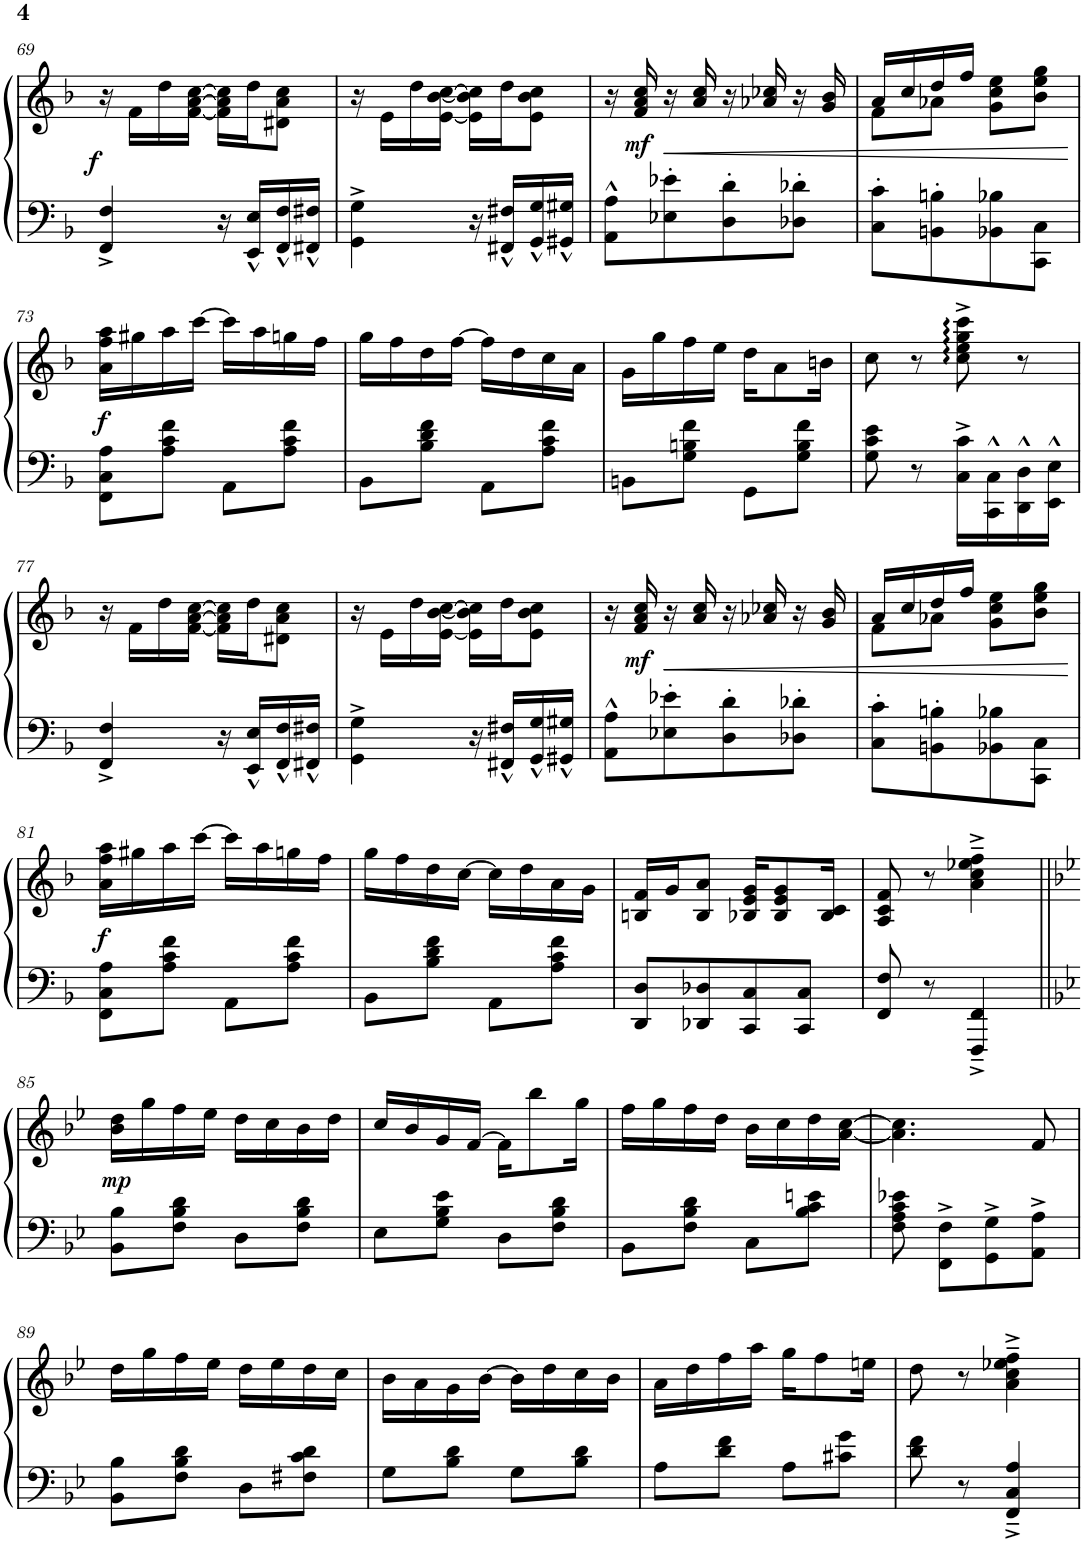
**kern	**kern	**dynam
*part1	*part1	*part1
*staff2	*staff1	*staff1/2
*I"Piano	*	*
*I'Pno.	*	*
!!LO:PB:g=z
*clefF4	*clefG2	*
*k[b-]	*k[b-]	*
*M2/4	*M2/4	*
=69	=69	=69
!	!	!LO:DY:b
4FF/^ 4F/^	16r	f
.	16f\LL	.
.	16dd\	.
.	[<16f\ [>16a\ [16cc\JJ	.
16r	16f\] 16a\] 16cc\]LL	.
16EE/^^ 16E/^^LL	16dd\J	.
16FF/^^ 16F/^^	8d#X\ 8a\ 8cc\J	.
16FF#X/^^ 16F#X/^^JJ	.	.
=70	=70	=70
4GG\^ 4G\^	16r	.
.	16e\LL	.
.	16dd\	.
.	[<16e\ [<16b-\ [16cc\JJ	.
16r	16e\] 16b-\] 16cc\]LL	.
16FF#X/^^ 16F#X/^^LL	16dd\J	.
16GG/^^ 16G/^^	8e\ 8b-\ 8cc\J	.
16GG#X/^^ 16G#X/^^JJ	.	.
=71	=71	=71
8AA\^^ 8A\^^L	16r	.
!	!	!LO:DY:b
.	16f/ 16a/ 16cc/	mf
!	!	!LO:HP:b
8E-X\' 8e-X\'	16r	<
.	16a/ 16cc/	.
8D\' 8d\'	16r	.
.	16a-X/ 16cc-X/	.
8D-X\' 8d-X\'J	16r	.
.	16g/ 16b-/	.
=72	=72	=72
*	*^	*
8C\' 8c\'L	8f\L	16a/LL	.
.	.	16cc/	.
8BBn\' 8Bn\'	8a-X\J	16dd/	.
.	.	16ff/JJ	.
8BB-X\ 8B-X\	8g\ 8cc\ 8ee\L	4ryy	.
8CC\ 8C\J	8b-\ 8ee\ 8gg\J	.	.
*	*v	*v	*
.	.	[
!!LO:LB:g=z
=73	=73	=73
!	!	!LO:DY:b
8FF\ 8C\ 8A\L	16a\ 16ff\ 16aa\LL	f
.	16gg#X\	.
8A\ 8c\ 8f\J	16aa\	.
.	[16ccc\JJ	.
8AA\L	16ccc\LL]	.
.	16aa\	.
8A\ 8c\ 8f\J	16ggn\	.
.	16ff\JJ	.
=74	=74	=74
8BB-\L	16gg\LL	.
.	16ff\	.
8B-\ 8d\ 8f\J	16dd\	.
.	[16ff\JJ	.
8AA\L	16ff\LL]	.
.	16dd\	.
8A\ 8c\ 8f\J	16cc\	.
.	16a\JJ	.
=75	=75	=75
8BBn\L	16g\LL	.
.	16gg\	.
8G\ 8Bn\ 8f\J	16ff\	.
.	16ee\JJ	.
8GG\L	16dd\KL	.
.	8a\	.
8G\ 8B\ 8f\J	.	.
.	16bn\Jk	.
=76	=76	=76
8G\ 8c\ 8e\	8cc\	.
8r	8r	.
16C\^ 16c\^LL	8cc\^ 8ee\^ 8gg\^ 8ccc\^	.
16CC\^^ 16C\^^	.	.
16DD\^^ 16D\^^	8r	.
16EE\^^ 16E\^^JJ	.	.
!!LO:LB:g=z
=77	=77	=77
4FF/^ 4F/^	16r	.
.	16f\LL	.
.	16dd\	.
.	[<16f\ [>16a\ [16cc\JJ	.
16r	16f\] 16a\] 16cc\]LL	.
16EE/^^ 16E/^^LL	16dd\J	.
16FF/^^ 16F/^^	8d#X\ 8a\ 8cc\J	.
16FF#X/^^ 16F#X/^^JJ	.	.
=78	=78	=78
4GG\^ 4G\^	16r	.
.	16e\LL	.
.	16dd\	.
.	[<16e\ [<16b-\ [16cc\JJ	.
16r	16e\] 16b-\] 16cc\]LL	.
16FF#X/^^ 16F#X/^^LL	16dd\J	.
16GG/^^ 16G/^^	8e\ 8b-\ 8cc\J	.
16GG#X/^^ 16G#X/^^JJ	.	.
=79	=79	=79
8AA\^^ 8A\^^L	16r	.
!	!	!LO:DY:b
.	16f/ 16a/ 16cc/	mf
!	!	!LO:HP:b
8E-X\' 8e-X\'	16r	<
.	16a/ 16cc/	.
8D\' 8d\'	16r	.
.	16a-X/ 16cc-X/	.
8D-X\' 8d-X\'J	16r	.
.	16g/ 16b-/	.
=80	=80	=80
*	*^	*
8C\' 8c\'L	8f\L	16a/LL	.
.	.	16cc/	.
8BBn\' 8Bn\'	8a-X\J	16dd/	.
.	.	16ff/JJ	.
8BB-X\ 8B-X\	8g\ 8cc\ 8ee\L	4ryy	.
8CC\ 8C\J	8b-\ 8ee\ 8gg\J	.	.
*	*v	*v	*
.	.	[
!!LO:LB:g=z
=81	=81	=81
!	!	!LO:DY:b
8FF\ 8C\ 8A\L	16a\ 16ff\ 16aa\LL	f
.	16gg#X\	.
8A\ 8c\ 8f\J	16aa\	.
.	[16ccc\JJ	.
8AA\L	16ccc\LL]	.
.	16aa\	.
8A\ 8c\ 8f\J	16ggn\	.
.	16ff\JJ	.
=82	=82	=82
8BB-\L	16gg\LL	.
.	16ff\	.
8B-\ 8d\ 8f\J	16dd\	.
.	[16cc\JJ	.
8AA\L	16cc\LL]	.
.	16dd\	.
8A\ 8c\ 8f\J	16a\	.
.	16g\JJ	.
=83	=83	=83
8DD/ 8D/L	16Bn/ 16f/LL	.
.	16g/J	.
8DD-X/ 8D-X/	8B/ 8a/J	.
8CC/ 8C/	16B-X/ 16e/ 16g/KL	.
.	8B-/ 8e/ 8g/	.
8CC/ 8C/J	.	.
.	16B-/ 16c/Jk	.
=84	=84	=84
8FF/ 8F/	8A/ 8c/ 8f/	.
8r	8r	.
4FFF/~^ 4FF/~^	4a\~^ 4cc\~^ 4ee-X\~^ 4ff\~^	.
!!LO:LB:g=z
=85||	=85||	=85||
*k[b-e-]	*k[b-e-]	*
!	!	!LO:DY:b
8BB-\ 8B-\L	16b-\ 16dd\LL	mp
.	16gg\	.
8F\ 8B-\ 8d\J	16ff\	.
.	16ee-\JJ	.
8D\L	16dd\LL	.
.	16cc\	.
8F\ 8B-\ 8d\J	16b-\	.
.	16dd\JJ	.
=86	=86	=86
8E-\L	16cc/LL	.
.	16b-/	.
8G\ 8B-\ 8e-\J	16g/	.
.	[16f/JJ	.
8D\L	16f\KL]	.
.	8bb-\	.
8F\ 8B-\ 8d\J	.	.
.	16gg\Jk	.
=87	=87	=87
8BB-\L	16ff\LL	.
.	16gg\	.
8F\ 8B-\ 8d\J	16ff\	.
.	16dd\JJ	.
8C\L	16b-\LL	.
.	16cc\	.
8B-\ 8c\ 8en\J	16dd\	.
.	[<16a\ [16cc\JJ	.
=88	=88	=88
8F\ 8A\ 8c\ 8e-X\	4.a\] 4.cc\]	.
8FF\^ 8F\^L	.	.
8GG\^ 8G\^	.	.
8AA\^ 8A\^J	8f/	.
!!LO:LB:g=z
=89	=89	=89
8BB-\ 8B-\L	16dd\LL	.
.	16gg\	.
8F\ 8B-\ 8d\J	16ff\	.
.	16ee-\JJ	.
8D\L	16dd\LL	.
.	16ee-\	.
8F#X\ 8c\ 8d\J	16dd\	.
.	16cc\JJ	.
=90	=90	=90
8G\L	16b-\LL	.
.	16a\	.
8B-\ 8d\J	16g\	.
.	[16b-\JJ	.
8G\L	16b-\LL]	.
.	16dd\	.
8B-\ 8d\J	16cc\	.
.	16b-\JJ	.
=91	=91	=91
8A\L	16a\LL	.
.	16dd\	.
8d\ 8f\J	16ff\	.
.	16aa\JJ	.
8A\L	16gg\KL	.
.	8ff\	.
8c#X\ 8g\J	.	.
.	16een\Jk	.
=92	=92	=92
8d\ 8f\	8dd\	.
8r	8r	.
4FF/~^ 4C/~^ 4A/~^	4a\~^ 4cc\~^ 4ee-X\~^ 4ff\~^	.
=	=	=
*-	*-	*-
